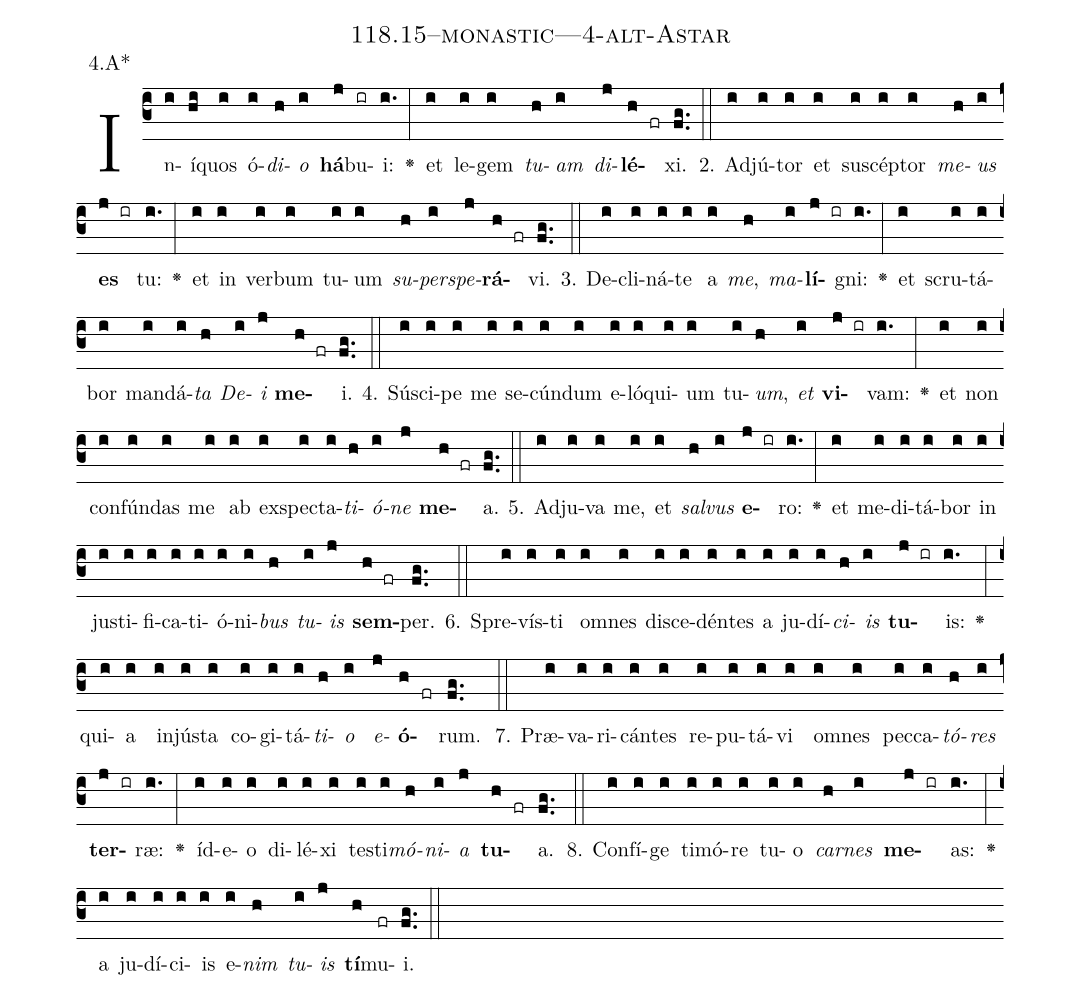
name: 118.15--monastic---4-alt-Astar;
annotation: 4.A*;
%%
(c3)In(i)í(hi)quos(i) ó(i)<i>di</i>(h)<i>o</i>(i) <b>há</b>(j)bu(ir)i:(i.) <v>\greheightstar</v>(:) et(i) le(i)gem(i) <i>tu</i>(h)<i>am</i>(i) <i>di</i>(j)<b>lé</b>(h fr)xi.(fg..) (::)
2. Ad(i)jú(i)tor(i) et(i) su(i)scép(i)tor(i) <i>me</i>(h)<i>us</i>(i) <b>es</b>(j ir) tu:(i.) <v>\greheightstar</v>(:) et(i) in(i) ver(i)bum(i) tu(i)um(i) <i>su</i>(h)<i>per</i>(i)<i>spe</i>(j)<b>rá</b>(h fr)vi.(fg..) (::)
3. De(i)cli(i)ná(i)te(i) a(i) <i>me</i>,(h) <i>ma</i>(i)<b>lí</b>(j ir)gni:(i.) <v>\greheightstar</v>(:) et(i) scru(i)tá(i)bor(i) man(i)dá(i)<i>ta</i>(h) <i>De</i>(i)<i>i</i>(j) <b>me</b>(h fr)i.(fg..) (::)
4. Sú(i)sci(i)pe(i) me(i) se(i)cún(i)dum(i) e(i)ló(i)qui(i)um(i) tu(i)<i>um</i>,(h) <i>et</i>(i) <b>vi</b>(j ir)vam:(i.) <v>\greheightstar</v>(:) et(i) non(i) con(i)fún(i)das(i) me(i) ab(i) ex(i)spec(i)ta(i)<i>ti</i>(h)<i>ó</i>(i)<i>ne</i>(j) <b>me</b>(h fr)a.(fg..) (::)
5. Ad(i)ju(i)va(i) me,(i) et(i) <i>sal</i>(h)<i>vus</i>(i) <b>e</b>(j ir)ro:(i.) <v>\greheightstar</v>(:) et(i) me(i)di(i)tá(i)bor(i) in(i) jus(i)ti(i)fi(i)ca(i)ti(i)ó(i)ni(i)<i>bus</i>(h) <i>tu</i>(i)<i>is</i>(j) <b>sem</b>(h fr)per.(fg..) (::)
6. Spre(i)vís(i)ti(i) om(i)nes(i) di(i)sce(i)dén(i)tes(i) a(i) ju(i)dí(i)<i>ci</i>(h)<i>is</i>(i) <b>tu</b>(j ir)is:(i.) <v>\greheightstar</v>(:) qui(i)a(i) in(i)jús(i)ta(i) co(i)gi(i)tá(i)<i>ti</i>(h)<i>o</i>(i) <i>e</i>(j)<b>ó</b>(h fr)rum.(fg..) (::)
7. Præ(i)va(i)ri(i)cán(i)tes(i) re(i)pu(i)tá(i)vi(i) om(i)nes(i) pec(i)ca(i)<i>tó</i>(h)<i>res</i>(i) <b>ter</b>(j ir)ræ:(i.) <v>\greheightstar</v>(:) íd(i)e(i)o(i) di(i)lé(i)xi(i) tes(i)ti(i)<i>mó</i>(h)<i>ni</i>(i)<i>a</i>(j) <b>tu</b>(h fr)a.(fg..) (::)
8. Con(i)fí(i)ge(i) ti(i)mó(i)re(i) tu(i)o(i) <i>car</i>(h)<i>nes</i>(i) <b>me</b>(j ir)as:(i.) <v>\greheightstar</v>(:) a(i) ju(i)dí(i)ci(i)is(i) e(i)<i>nim</i>(h) <i>tu</i>(i)<i>is</i>(j) <b>tí</b>(h)mu(fr)i.(fg..) (::)
